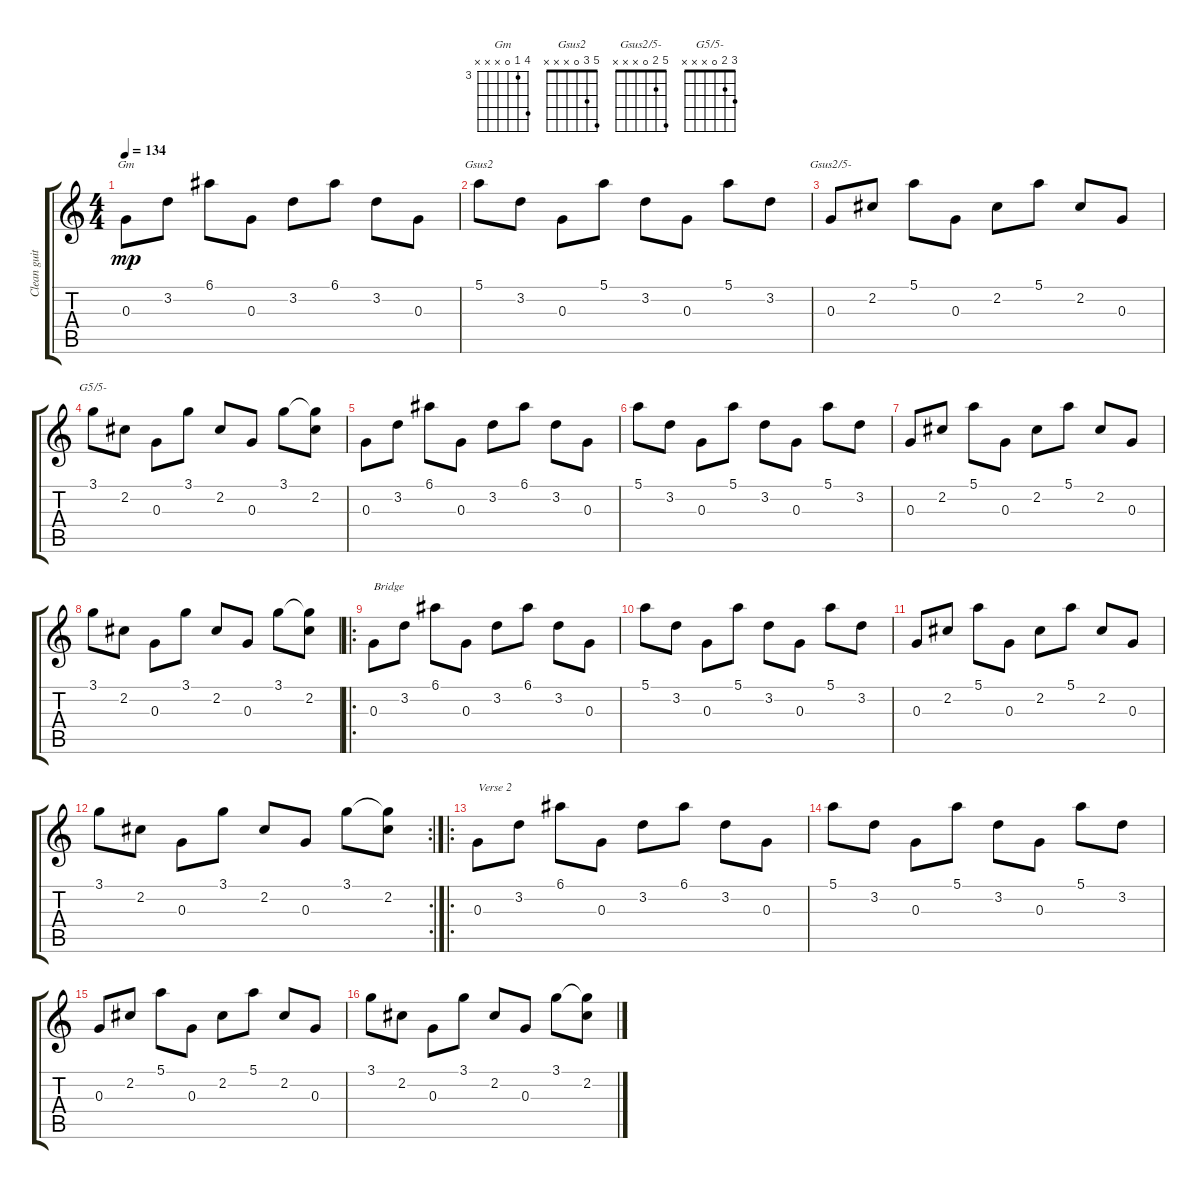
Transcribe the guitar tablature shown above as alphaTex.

\track ("Clean guitar" "Clean guit") {instrument acousticguitarsteel}
\staff {score tabs}
\tuning (E4 B3 G3 D3 A2 E2) {hide}
\chord ("Gm" 6 3 0 x x x) {firstfret 3}
\chord ("Gsus2" 5 3 0 x x x)
\chord ("Gsus2/5-" 5 2 0 x x x)
\chord ("G5/5-" 3 2 0 x x x)
\ts (4 4)
\tempo 134
\clef g2
\ks c
0.3.8{ch "Gm" dy mp} 3.2.8 6.1.8 0.3.8 3.2.8 6.1.8 3.2.8 0.3.8 |
5.1.8{ch "Gsus2"} 3.2.8 0.3.8 5.1.8 3.2.8 0.3.8 5.1.8 3.2.8 |
0.3.8{ch "Gsus2/5-"} 2.2.8 5.1.8 0.3.8 2.2.8 5.1.8 2.2.8 0.3.8 |
3.1.8{ch "G5/5-"} 2.2.8 0.3.8 3.1.8 2.2.8 0.3.8 3.1.8 (3.1{t} 2.2).8 |
0.3.8 3.2.8 6.1.8 0.3.8 3.2.8 6.1.8 3.2.8 0.3.8 |
5.1.8 3.2.8 0.3.8 5.1.8 3.2.8 0.3.8 5.1.8 3.2.8 |
0.3.8 2.2.8 5.1.8 0.3.8 2.2.8 5.1.8 2.2.8 0.3.8 |
3.1.8 2.2.8 0.3.8 3.1.8 2.2.8 0.3.8 3.1.8 (3.1{t} 2.2).8 |
\ro
0.3.8{txt "Bridge"} 3.2.8 6.1.8 0.3.8 3.2.8 6.1.8 3.2.8 0.3.8 |
5.1.8 3.2.8 0.3.8 5.1.8 3.2.8 0.3.8 5.1.8 3.2.8 |
0.3.8 2.2.8 5.1.8 0.3.8 2.2.8 5.1.8 2.2.8 0.3.8 |
\rc 2
3.1.8 2.2.8 0.3.8 3.1.8 2.2.8 0.3.8 3.1.8 (3.1{t} 2.2).8 |
\ro
0.3.8{txt "Verse 2"} 3.2.8 6.1.8 0.3.8 3.2.8 6.1.8 3.2.8 0.3.8 |
5.1.8 3.2.8 0.3.8 5.1.8 3.2.8 0.3.8 5.1.8 3.2.8 |
0.3.8 2.2.8 5.1.8 0.3.8 2.2.8 5.1.8 2.2.8 0.3.8 |
3.1.8 2.2.8 0.3.8 3.1.8 2.2.8 0.3.8 3.1.8 (3.1{t} 2.2).8
